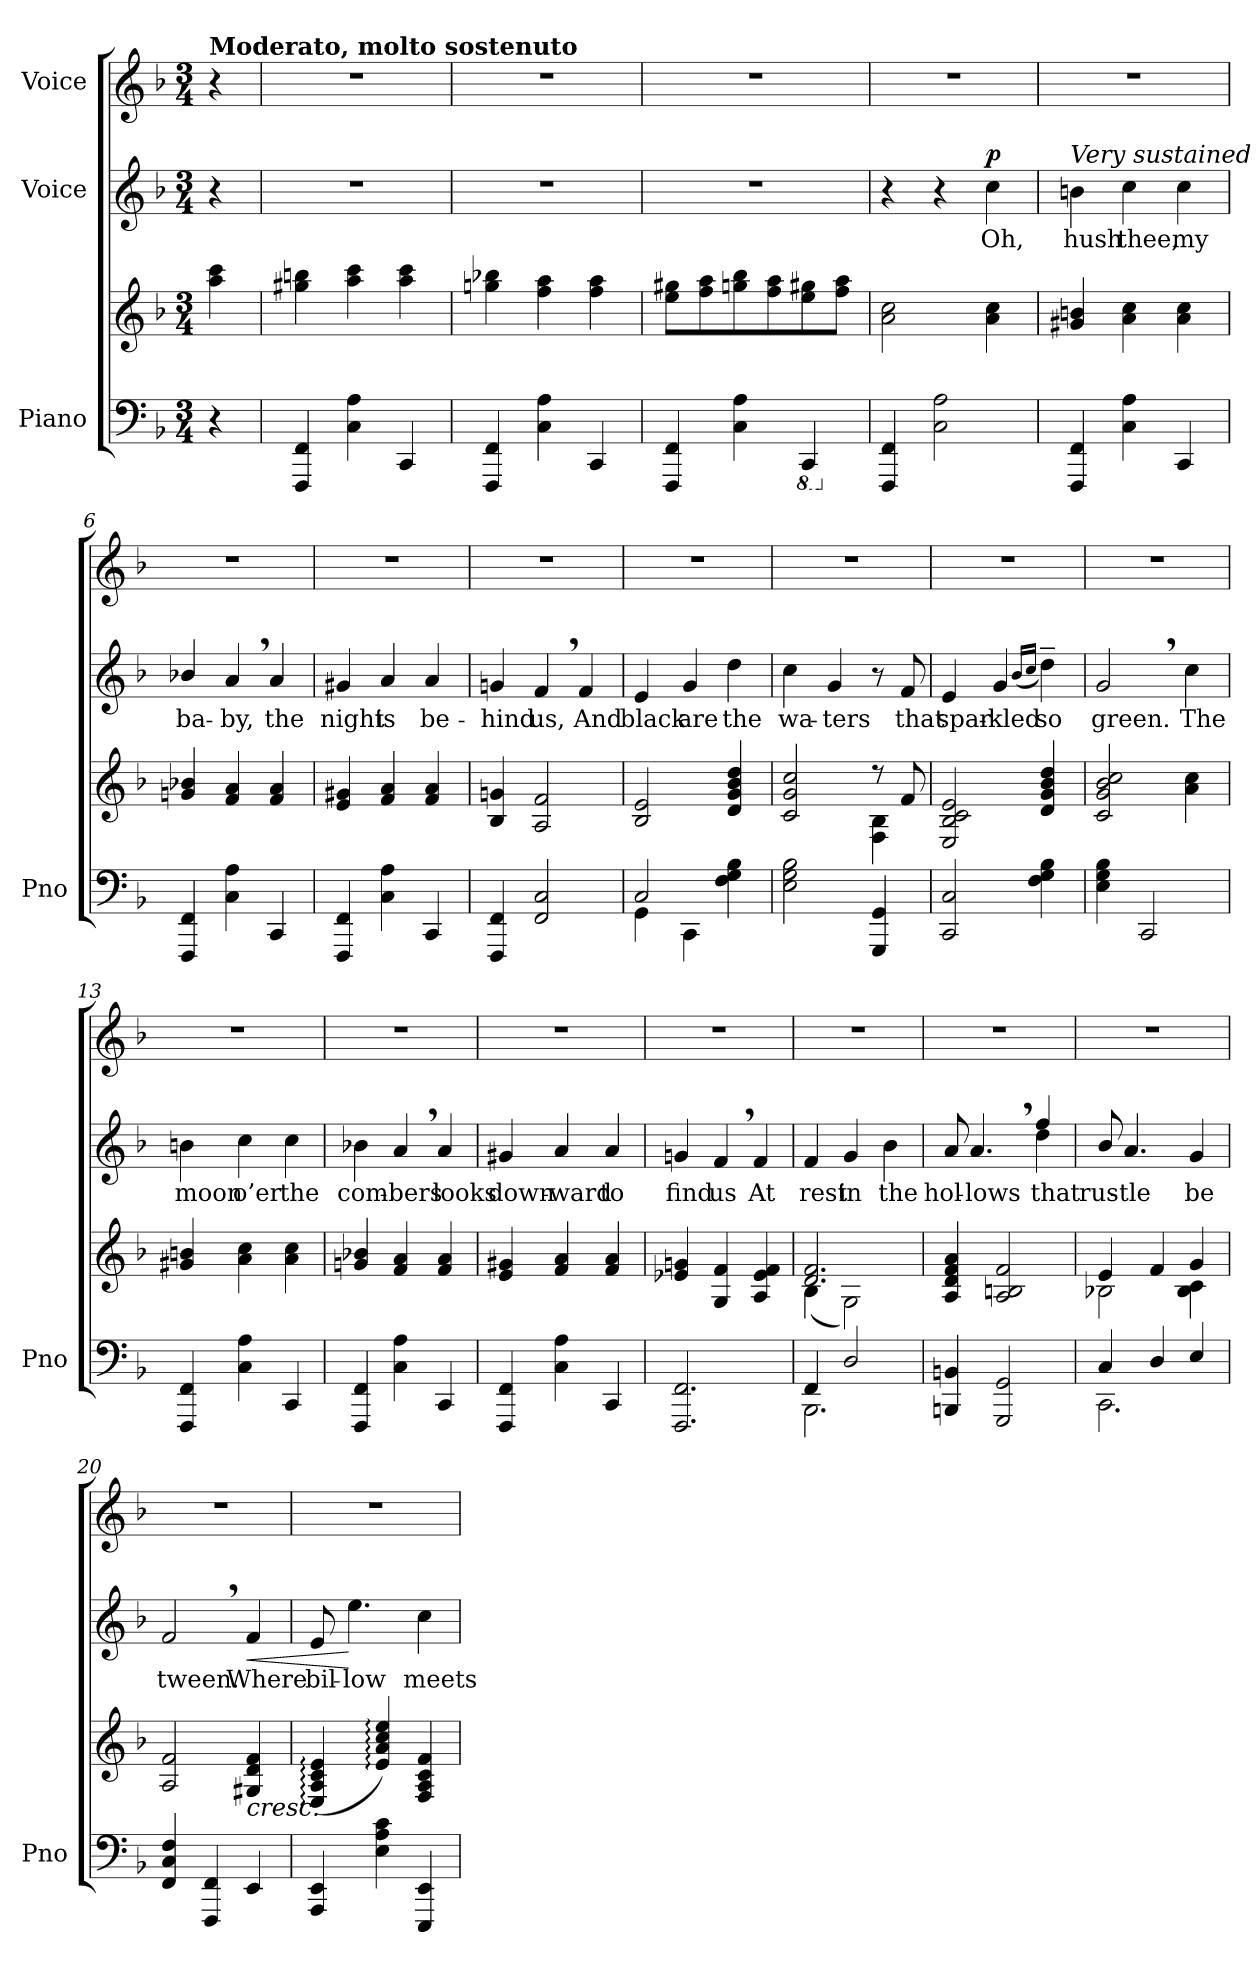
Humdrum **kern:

**kern	**kern	**dynam	**kern	**text	**dynam	**kern
*part3	*part3	*part3	*part2	*part2	*part2	*part1
*staff4	*staff3	*staff3/4	*staff2	*staff2	*staff2	*staff1
*I"Piano	*	*	*I"Voice	*	*	*I"Voice
*I'Pno	*	*	*	*	*	*
*clefF4	*clefG2	*	*clefG2	*	*	*clefG2
*k[b-]	*k[b-]	*	*k[b-]	*	*	*k[b-]
*M3/4	*M3/4	*	*M3/4	*	*	*M3/4
=	=	=	=	=	=	=
!	!	!	!	!	!	!LO:TX:a:B:t=Moderato, molto sostenuto
!	!	!LO:DY:b	!	!	!	!
!	!	!LO:DY:n=1:b	!	!	!	!
4r	4aa\ 4ccc\	p other-dynamics	4r	.	.	4r
=1	=1	=1	=1	=1	=1	=1
4FFF/ 4FF/	4gg#X\ 4bbn\	.	2.r	.	.	2.r
4C\ 4A\	4aa\ 4ccc\	.	.	.	.	.
4CC/	4aa\ 4ccc\	.	.	.	.	.
=2	=2	=2	=2	=2	=2	=2
4FFF/ 4FF/	4ggn\ 4bb-X\	.	2.r	.	.	2.r
4C\ 4A\	4ff\ 4aa\	.	.	.	.	.
4CC/	4ff\ 4aa\	.	.	.	.	.
=3	=3	=3	=3	=3	=3	=3
4FFF/ 4FF/	8ee\ 8gg#X\L	.	2.r	.	.	2.r
.	8ff\ 8aa\	.	.	.	.	.
4C\ 4A\	8ggn\ 8bb-\	.	.	.	.	.
.	8ff\ 8aa\	.	.	.	.	.
*8ba	*	*	*	*	*	*
4CCC/	8ee\ 8gg#X\	.	.	.	.	.
.	8ff\ 8aa\J	.	.	.	.	.
=4	=4	=4	=4	=4	=4	=4
*X8ba	*	*	*	*	*	*
4FFF/ 4FF/	2a\ 2cc\	.	4r	.	.	2.r
2C\ 2A\	.	.	4r	.	.	.
!	!	!	!	!LO:LY:b	!LO:DY:a	!
.	4a\ 4cc\	.	4cc\	Oh,	p	.
!!LO:LB:g=z
=5	=5	=5	=5	=5	=5	=5
!	!	!	!LO:TX:a:i:t=Very sustained	!	!	!
!	!	!	!	!LO:LY:b	!	!
4FFF/ 4FF/	4g#X/ 4bn/	.	4bn\	hush	.	2.r
!	!	!	!	!LO:LY:b	!	!
4C\ 4A\	4a\ 4cc\	.	4cc\	thee,	.	.
!	!	!	!	!LO:LY:b	!	!
4CC/	4a\ 4cc\	.	4cc\	my	.	.
=6	=6	=6	=6	=6	=6	=6
!	!	!	!	!LO:LY:b	!	!
4FFF/ 4FF/	4gn/ 4b-X/	.	4b-X/	ba-	.	2.r
!	!	!	!	!LO:LY:b	!	!
4C\ 4A\	4f/ 4a/	.	4a,/	-by,	.	.
!	!	!	!	!LO:LY:b	!	!
4CC/	4f/ 4a/	.	4a/	the	.	.
=7	=7	=7	=7	=7	=7	=7
!	!	!	!	!LO:LY:b	!	!
4FFF/ 4FF/	4e/ 4g#X/	.	4g#X/	night	.	2.r
!	!	!	!	!LO:LY:b	!	!
4C\ 4A\	4f/ 4a/	.	4a/	is	.	.
!	!	!	!	!LO:LY:b	!	!
4CC/	4f/ 4a/	.	4a/	be-	.	.
=8	=8	=8	=8	=8	=8	=8
!	!	!	!	!LO:LY:b	!	!
4FFF/ 4FF/	4B-/ 4gn/	.	4gn/	-hind	.	2.r
!	!	!	!	!LO:LY:b	!	!
2FF/ 2C/	2A/ 2f/	.	4f,/	us,	.	.
!	!	!	!	!LO:LY:b	!	!
.	.	.	4f/	And	.	.
!!LO:LB:g=z
=9	=9	=9	=9	=9	=9	=9
*^	*	*	*	*	*	*
!	!	!	!	!	!LO:LY:b	!	!
2C/	4GG\	2B-/ 2e/	.	4e/	black	.	2.r
!	!	!	!	!	!LO:LY:b	!	!
.	4CC\	.	.	4g/	are	.	.
!	!	!	!	!	!LO:LY:b	!	!
4F\ 4G\ 4B-\	4ryy	4d/ 4g/ 4b-/ 4dd/	.	4dd\	the	.	.
=10	=10	=10	=10	=10	=10	=10	=10
*	*	*^	*	*	*	*	*
!	!	!	!	!	!	!LO:LY:b	!	!
*v	*v	*	*	*	*	*	*	*
2E\ 2G\ 2B-\	2c/ 2g/ 2cc/	2ryy	.	4cc\	wa-	.	2.r
!	!	!	!	!	!LO:LY:b	!	!
.	.	.	.	4g/	-ters	.	.
4GGG/ 4GG/	8r	4F\ 4B-\	.	8r	.	.	.
!	!	!	!	!	!LO:LY:b	!	!
.	8f/	.	.	8f/	that	.	.
*	*v	*v	*	*	*	*	*
=11	=11	=11	=11	=11	=11	=11
!	!	!	!	!LO:LY:b	!	!
2CC/ 2C/	2E/ 2B-/ 2c/ 2e/	.	4e/	spar-	.	2.r
!	!	!	!	!LO:LY:b	!	!
.	.	.	4g/	-kled	.	.
.	.	.	(<16qb-/LL	.	.	.
.	.	.	16qcc/JJ	.	.	.
!	!	!	!	!LO:LY:b	!	!
4F\ 4G\ 4B-\	4d/ 4g/ 4b-/ 4dd/	.	4dd~\)	so	.	.
=12	=12	=12	=12	=12	=12	=12
!	!	!	!	!LO:LY:b	!	!
4E\ 4G\ 4B-\	2c/ 2g/ 2b-/ 2cc/	.	2g,/	green.	.	2.r
2CC/	.	.	.	.	.	.
!	!	!	!	!LO:LY:b	!	!
.	4a\ 4cc\	.	4cc\	The	.	.
!!LO:PB:g=z
=13	=13	=13	=13	=13	=13	=13
!	!	!	!	!LO:LY:b	!	!
4FFF/ 4FF/	4g#X/ 4bn/	.	4bn\	moon	.	2.r
!	!	!	!	!LO:LY:b	!	!
4C\ 4A\	4a\ 4cc\	.	4cc\	o’er	.	.
!	!	!	!	!LO:LY:b	!	!
4CC/	4a\ 4cc\	.	4cc\	the	.	.
=14	=14	=14	=14	=14	=14	=14
!	!	!	!	!LO:LY:b	!	!
4FFF/ 4FF/	4gn/ 4b-X/	.	4b-X\	com-	.	2.r
!	!	!	!	!LO:LY:b	!	!
4C\ 4A\	4f/ 4a/	.	4a,/	-bers	.	.
!	!	!	!	!LO:LY:b	!	!
4CC/	4f/ 4a/	.	4a/	looks	.	.
=15	=15	=15	=15	=15	=15	=15
!	!	!	!	!LO:LY:b	!	!
4FFF/ 4FF/	4e/ 4g#X/	.	4g#X/	down-	.	2.r
!	!	!	!	!LO:LY:b	!	!
4C\ 4A\	4f/ 4a/	.	4a/	-ward	.	.
!	!	!	!	!LO:LY:b	!	!
4CC/	4f/ 4a/	.	4a/	to	.	.
=16	=16	=16	=16	=16	=16	=16
!	!	!	!	!LO:LY:b	!	!
2.FFF/ 2.FF/	4e-X/ 4gn/	.	4gn/	find	.	2.r
!	!	!	!	!LO:LY:b	!	!
.	4G/ 4f/	.	4f,/	us	.	.
!	!	!	!	!LO:LY:b	!	!
.	4A/ 4e-/ 4f/	.	4f/	At	.	.
!!LO:LB:g=z
=17	=17	=17	=17	=17	=17	=17
*^	*^	*	*	*	*	*
!	!	!	!	!	!	!LO:LY:b	!	!
4FF/	2.BBB-\	2.d/ 2.f/	(<4B-\	.	4f/	rest	.	2.r
!	!	!	!	!	!	!LO:LY:b	!	!
2D/	.	.	2G\)	.	4g/	in	.	.
!	!	!	!	!	!	!LO:LY:b	!	!
.	.	.	.	.	4b-\	the	.	.
*v	*v	*	*	*	*	*	*	*
*	*v	*v	*	*	*	*	*
=18	=18	=18	=18	=18	=18	=18
!	!	!	!	!LO:LY:b	!	!
*	*	*	*^	*	*	*
4BBBn/ 4BBn/	4A/ 4d/ 4f/ 4a/	.	8a/	2ryy	hol-	.	2.r
!	!	!	!	!	!LO:LY:b	!	!
.	.	.	4.a,/	.	-lows	.	.
2GGG/ 2GG/	2A/ 2Bn/ 2f/	.	.	.	.	.	.
!	!	!	!	!	!LO:LY:b	!	!
.	.	.	4ff/	4dd\	that	.	.
=19	=19	=19	=19	=19	=19	=19	=19
*^	*^	*	*	*	*	*	*
!	!	!	!	!	!	!	!LO:LY:b	!	!
*	*	*	*	*	*v	*v	*	*	*
4C/	2.CC\	4e/	2B-X\	.	8b-/	rus-	.	2.r
!	!	!	!	!	!	!LO:LY:b	!	!
.	.	.	.	.	4.a/	-tle	.	.
4D/	.	4f/	.	.	.	.	.	.
!	!	!	!	!	!	!LO:LY:b	!	!
4E/	.	4g/	4B-\ 4c\	.	4g/	be	.	.
*v	*v	*	*	*	*	*	*	*
=20	=20	=20	=20	=20	=20	=20	=20
!	!	!	!	!	!LO:LY:b	!	!
*	*v	*v	*	*	*	*	*
4FF/ 4C/ 4F/	2A/ 2f/	.	2f,/	tween.	.	2.r
4FFF/ 4FF/	.	.	.	.	.	.
!	!LO:TX:b:i:t=cresc.	!	!	!	!	!
!	!	!	!	!LO:LY:b	!LO:HP:b	!
4EE/	4G#X/ 4d/ 4f/	.	4f/	Where	<	.
=21	=21	=21	=21	=21	=21	=21
!	!	!	!	!LO:LY:b	!	!
4AAA/ 4EE/	(>4E/: 4A/: 4c/: 4e/:	.	8e/	bil-	.	2.r
!	!	!	!	!LO:LY:b	!	!
.	.	.	4.ee\	-low	[	.
4E\ 4A\ 4c\	4e/: 4a/: 4cc/: 4ee/:)	.	.	.	.	.
!	!	!	!	!LO:LY:b	!	!
4EEE/ 4EE/	4F/ 4A/ 4c/ 4f/	.	4cc\	meets	.	.
=	=	=	=	=	=	=
*-	*-	*-	*-	*-	*-	*-
